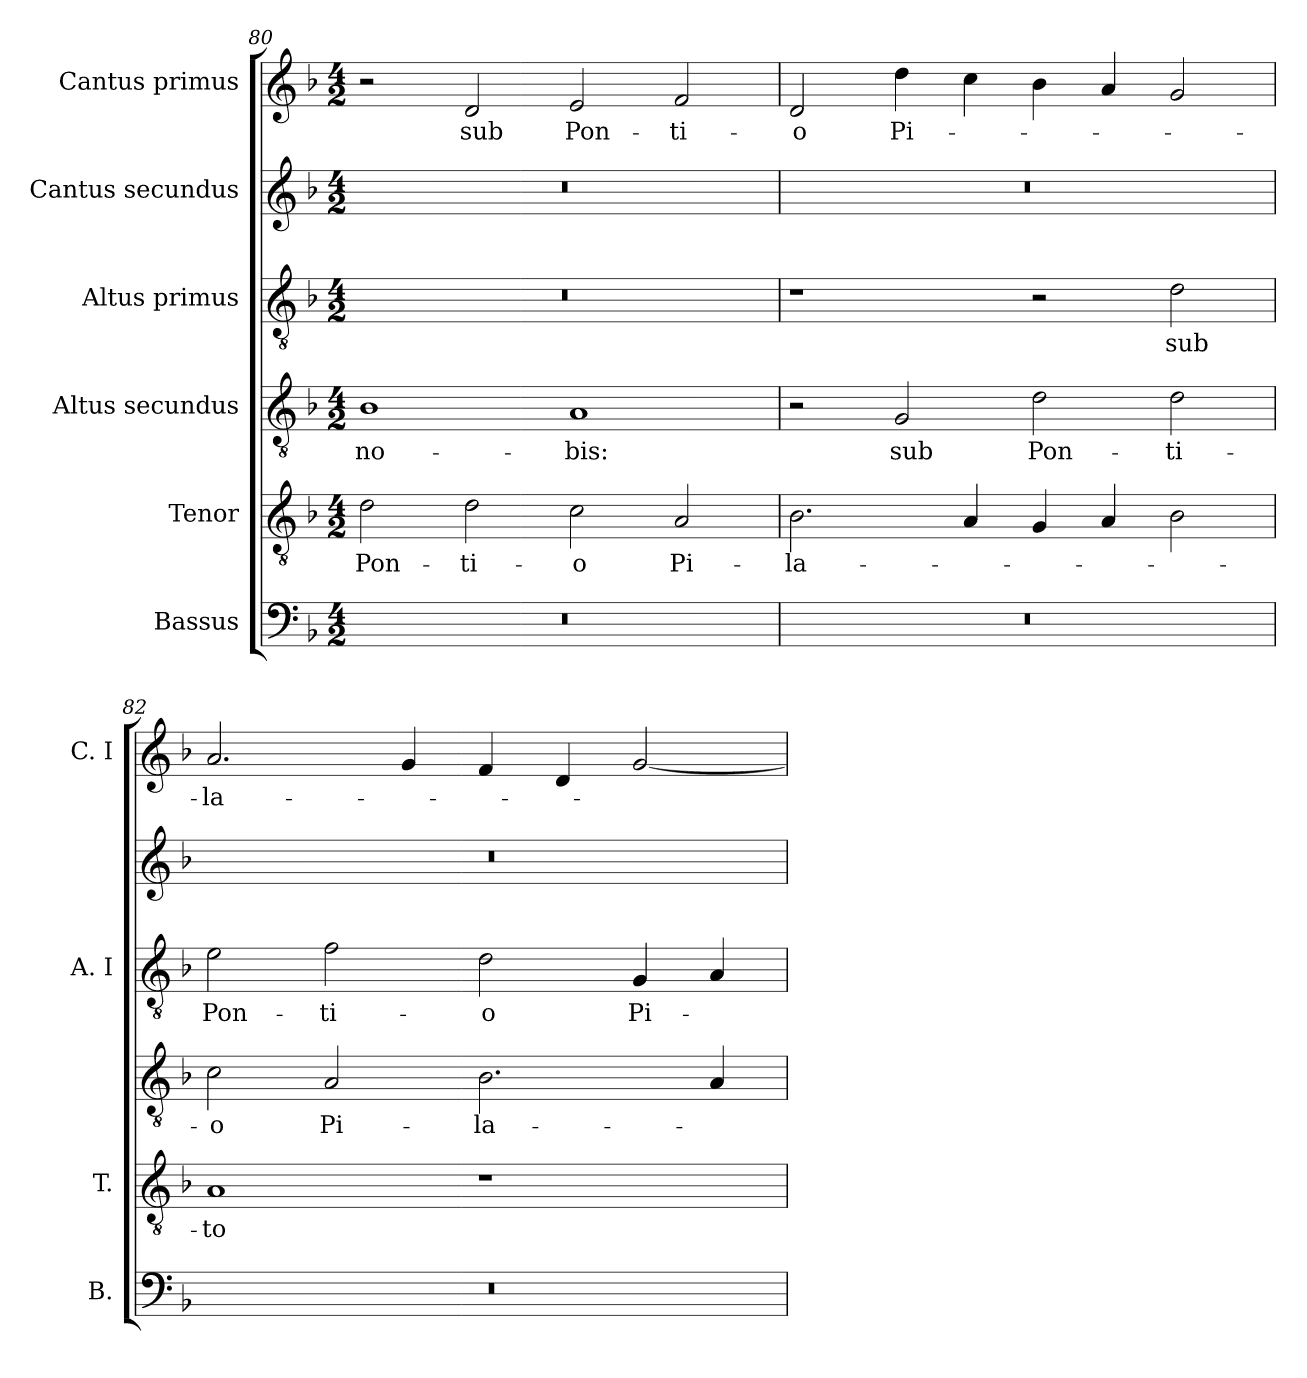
**kern	**kern	**text	**kern	**text	**kern	**text	**kern	**kern	**text
*part6	*part5	*part5	*part4	*part4	*part3	*part3	*part2	*part1	*part1
*staff6	*staff5	*staff5	*staff4	*staff4	*staff3	*staff3	*staff2	*staff1	*staff1
*I"Bassus	*I"Tenor	*	*I"Altus secundus	*	*I"Altus primus	*	*I"Cantus secundus	*I"Cantus primus	*
*I'B.	*I'T.	*	*	*	*I'A. I	*	*	*I'C. I	*
*clefF4	*clefGv2	*	*clefGv2	*	*clefGv2	*	*clefG2	*clefG2	*
*	*ITrd7c12	*	*ITrd7c12	*	*ITrd7c12	*	*	*	*
*k[b-]	*k[b-]	*	*k[b-]	*	*k[b-]	*	*k[b-]	*k[b-]	*
*d:	*d:	*	*d:	*	*d:	*	*d:	*d:	*
*M4/2	*M4/2	*	*M4/2	*	*M4/2	*	*M4/2	*M4/2	*
=80	=80	=80	=80	=80	=80	=80	=80	=80	=80
!LO:N:vis=1	!	!	!	!	!	!	!	!	!
!	!	!LO:LY:b:color=#000000	!	!	!	!	!	!	!
!	!	!	!	!LO:LY:b:color=#000000	!LO:N:vis=1	!	!LO:N:vis=1	!	!
0r	2Di\	Pon-	1BB-i	no-	0r	.	0r	2r	.
!	!	!LO:LY:b:color=#000000	!	!	!	!	!	!	!
!	!	!	!	!	!	!	!	!	!LO:LY:b:color=#000000
.	2Di\	-ti-	.	.	.	.	.	2di/	sub
!	!	!LO:LY:b:color=#000000	!	!	!	!	!	!	!
!	!	!	!	!LO:LY:b:color=#000000	!	!	!	!	!
!	!	!	!	!	!	!	!	!	!LO:LY:b:color=#000000
.	2Ci\	-o	1AAi	-bis:	.	.	.	2ei/	Pon-
!	!	!LO:LY:b:color=#000000	!	!	!	!	!	!	!
!	!	!	!	!	!	!	!	!	!LO:LY:b:color=#000000
.	2AAi/	Pi-	.	.	.	.	.	2fi/	-ti-
=81	=81	=81	=81	=81	=81	=81	=81	=81	=81
!LO:N:vis=1	!	!	!	!	!	!	!	!	!
!	!	!LO:LY:b:color=#000000	!	!	!	!	!LO:N:vis=1	!	!
!	!	!	!	!	!	!	!	!	!LO:LY:b:color=#000000
0r	2.BB-i\	-la-	2r	.	1r	.	0r	2di/	-o
!	!	!	!	!LO:LY:b:color=#000000	!	!	!	!	!
!	!	!	!	!	!	!	!	!	!LO:LY:b:color=#000000
.	.	.	2GGi/	sub	.	.	.	4ddi\	Pi-
.	4AAi/	.	.	.	.	.	.	4cci\	.
!	!	!	!	!LO:LY:b:color=#000000	!	!	!	!	!
.	4GGi/	.	2Di\	Pon-	2r	.	.	4b-i\	.
.	4AAi/	.	.	.	.	.	.	4ai/	.
!	!	!	!	!LO:LY:b:color=#000000	!	!	!	!	!
!	!	!	!	!	!	!LO:LY:b:color=#000000	!	!	!
.	2BB-i\	.	2Di\	-ti-	2Di\	sub	.	2gi/	.
=82	=82	=82	=82	=82	=82	=82	=82	=82	=82
!LO:N:vis=1	!	!	!	!	!	!	!	!	!
!	!	!LO:LY:b:color=#000000	!	!	!	!	!	!	!
!	!	!	!	!LO:LY:b:color=#000000	!	!	!	!	!
!	!	!	!	!	!	!LO:LY:b:color=#000000	!LO:N:vis=1	!	!
!	!	!	!	!	!	!	!	!	!LO:LY:b:color=#000000
0r	1AAi	-to	2Ci\	-o	2Ei\	Pon-	0r	2.ai/	-la-
!	!	!	!	!LO:LY:b:color=#000000	!	!	!	!	!
!	!	!	!	!	!	!LO:LY:b:color=#000000	!	!	!
.	.	.	2AAi/	Pi-	2Fi\	-ti-	.	.	.
.	.	.	.	.	.	.	.	4gi/	.
!	!	!	!	!LO:LY:b:color=#000000	!	!	!	!	!
!	!	!	!	!	!	!LO:LY:b:color=#000000	!	!	!
.	1r	.	2.BB-i\	-la-	2Di\	-o	.	4fi/	.
.	.	.	.	.	.	.	.	4di/	.
!	!	!	!	!	!	!LO:LY:b:color=#000000	!	!	!
.	.	.	.	.	4GGi/	Pi-	.	[2gi/	.
.	.	.	4AAi/	.	4AAi/	.	.	.	.
=	=	=	=	=	=	=	=	=	=
*-	*-	*-	*-	*-	*-	*-	*-	*-	*-
